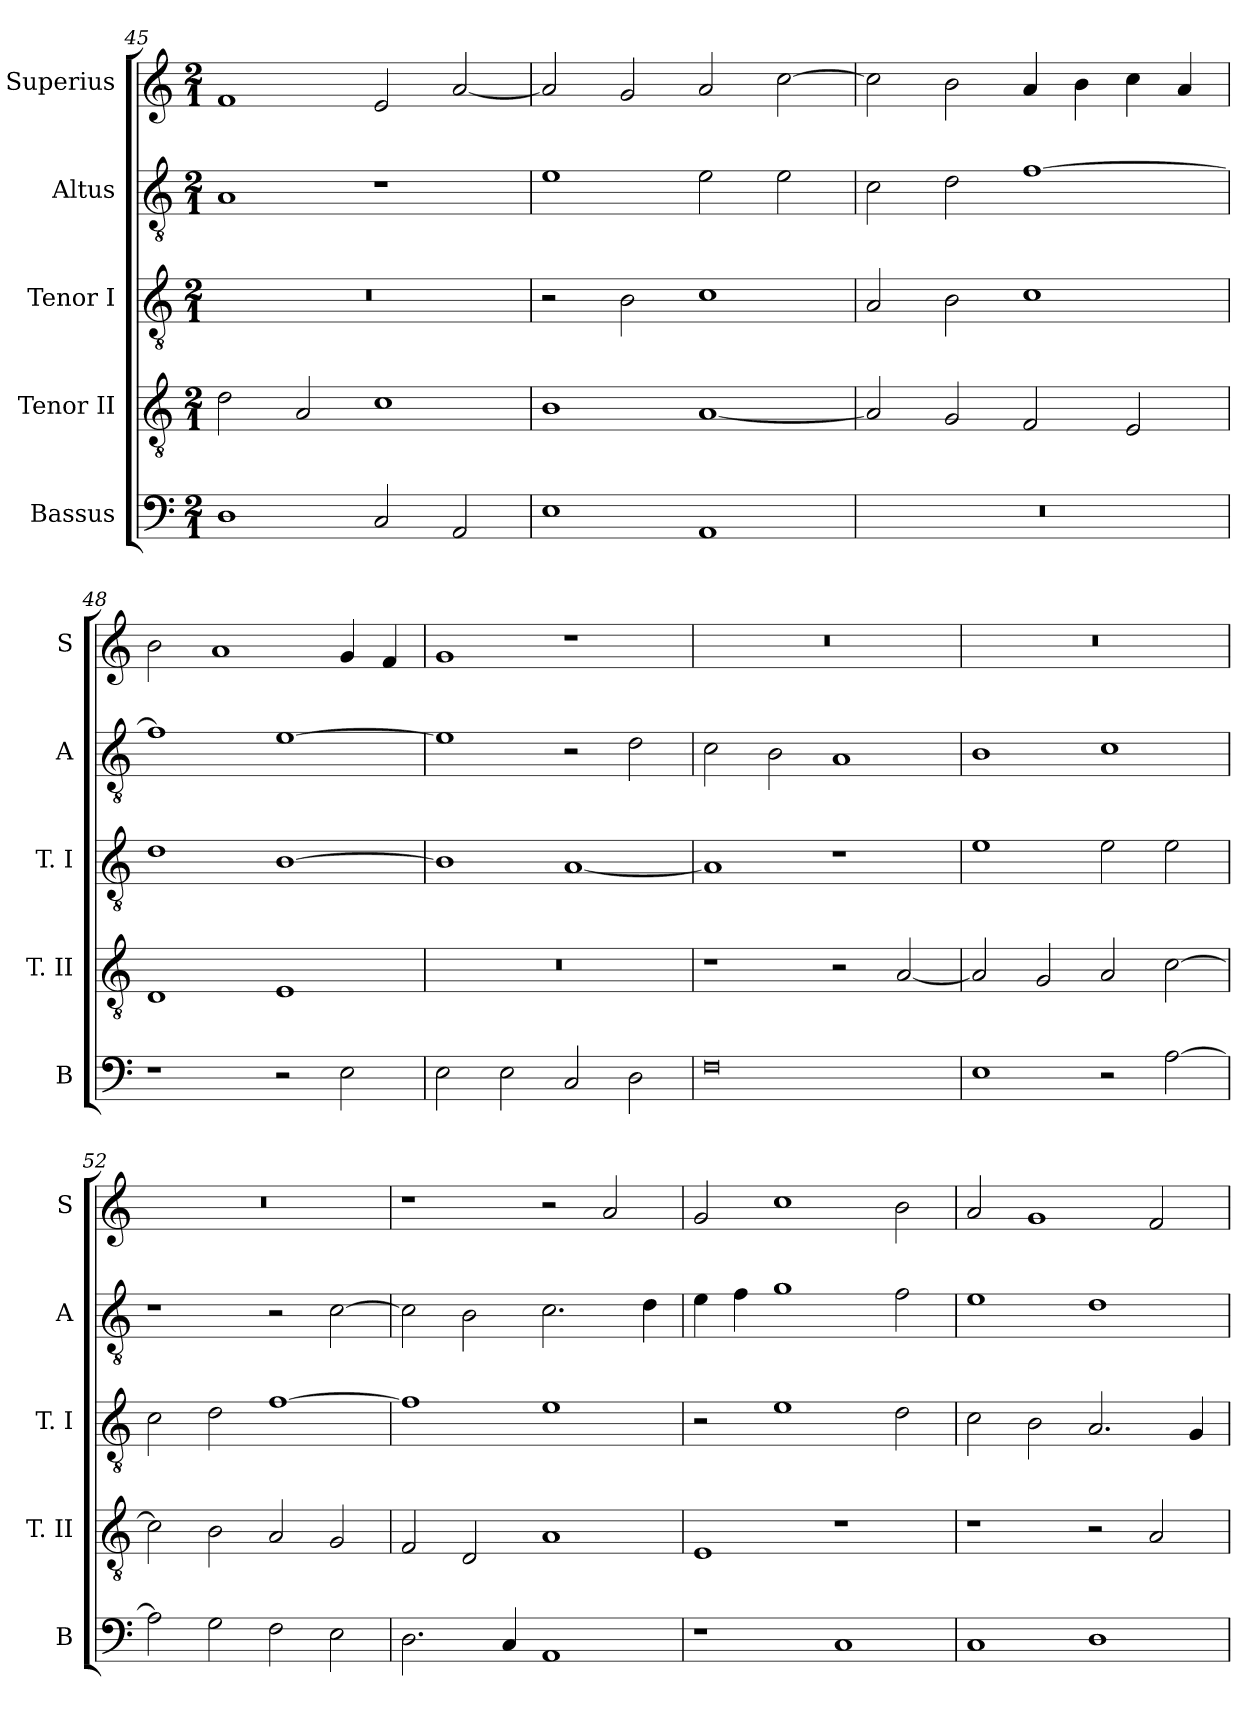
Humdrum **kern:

**kern	**kern	**kern	**kern	**kern
*part5	*part4	*part3	*part2	*part1
*staff5	*staff4	*staff3	*staff2	*staff1
*I"Bassus	*I"Tenor II	*I"Tenor I	*I"Altus	*I"Superius
*I'B	*I'T. II	*I'T. I	*I'A	*I'S
*clefF4	*clefGv2	*clefGv2	*clefGv2	*clefG2
*k[]	*k[]	*k[]	*k[]	*k[]
*C:	*C:	*C:	*C:	*C:
*M2/1	*M2/1	*M2/1	*M2/1	*M2/1
=45	=45	=45	=45	=45
1D	2d	0r	1A	1f
.	2A	.	.	.
2C	1c	.	1r	2e
2AA	.	.	.	[2a
=46	=46	=46	=46	=46
1E	1B	2r	1e	2a]
.	.	2B	.	2g
1AA	[1A	1c	2e	2a
.	.	.	2e	[2cc
=47	=47	=47	=47	=47
0r	2A]	2A	2c	2cc]
.	2G	2B	2d	2b
.	2F	1c	[1f	4a
.	.	.	.	4b
.	2E	.	.	4cc
.	.	.	.	4a
=48	=48	=48	=48	=48
1r	1D	1d	1f]	2b
.	.	.	.	1a
2r	1E	[1B	[1e	.
2E	.	.	.	4g
.	.	.	.	4f
=49	=49	=49	=49	=49
2E	0r	1B]	1e]	1g
2E	.	.	.	.
2C	.	[1A	2r	1r
2D	.	.	2d	.
=50	=50	=50	=50	=50
0F	1r	1A]	2c	0r
.	.	.	2B	.
.	2r	1r	1A	.
.	[2A	.	.	.
=51	=51	=51	=51	=51
1E	2A]	1e	1B	0r
.	2G	.	.	.
2r	2A	2e	1c	.
[2A	[2c	2e	.	.
=52	=52	=52	=52	=52
2A]	2c]	2c	1r	0r
2G	2B	2d	.	.
2F	2A	[1f	2r	.
2E	2G	.	[2c	.
=53	=53	=53	=53	=53
2.D	2F	1f]	2c]	1r
.	2D	.	2B	.
4C	.	.	.	.
1AA	1A	1e	2.c	2r
.	.	.	.	2a
.	.	.	4d	.
=54	=54	=54	=54	=54
1r	1E	2r	4e	2g
.	.	.	4f	.
.	.	1e	1g	1cc
1C	1r	.	.	.
.	.	2d	2f	2b
=55	=55	=55	=55	=55
1C	1r	2c	1e	2a
.	.	2B	.	1g
1D	2r	2.A	1d	.
.	2A	.	.	2f
.	.	4G	.	.
=	=	=	=	=
*-	*-	*-	*-	*-
